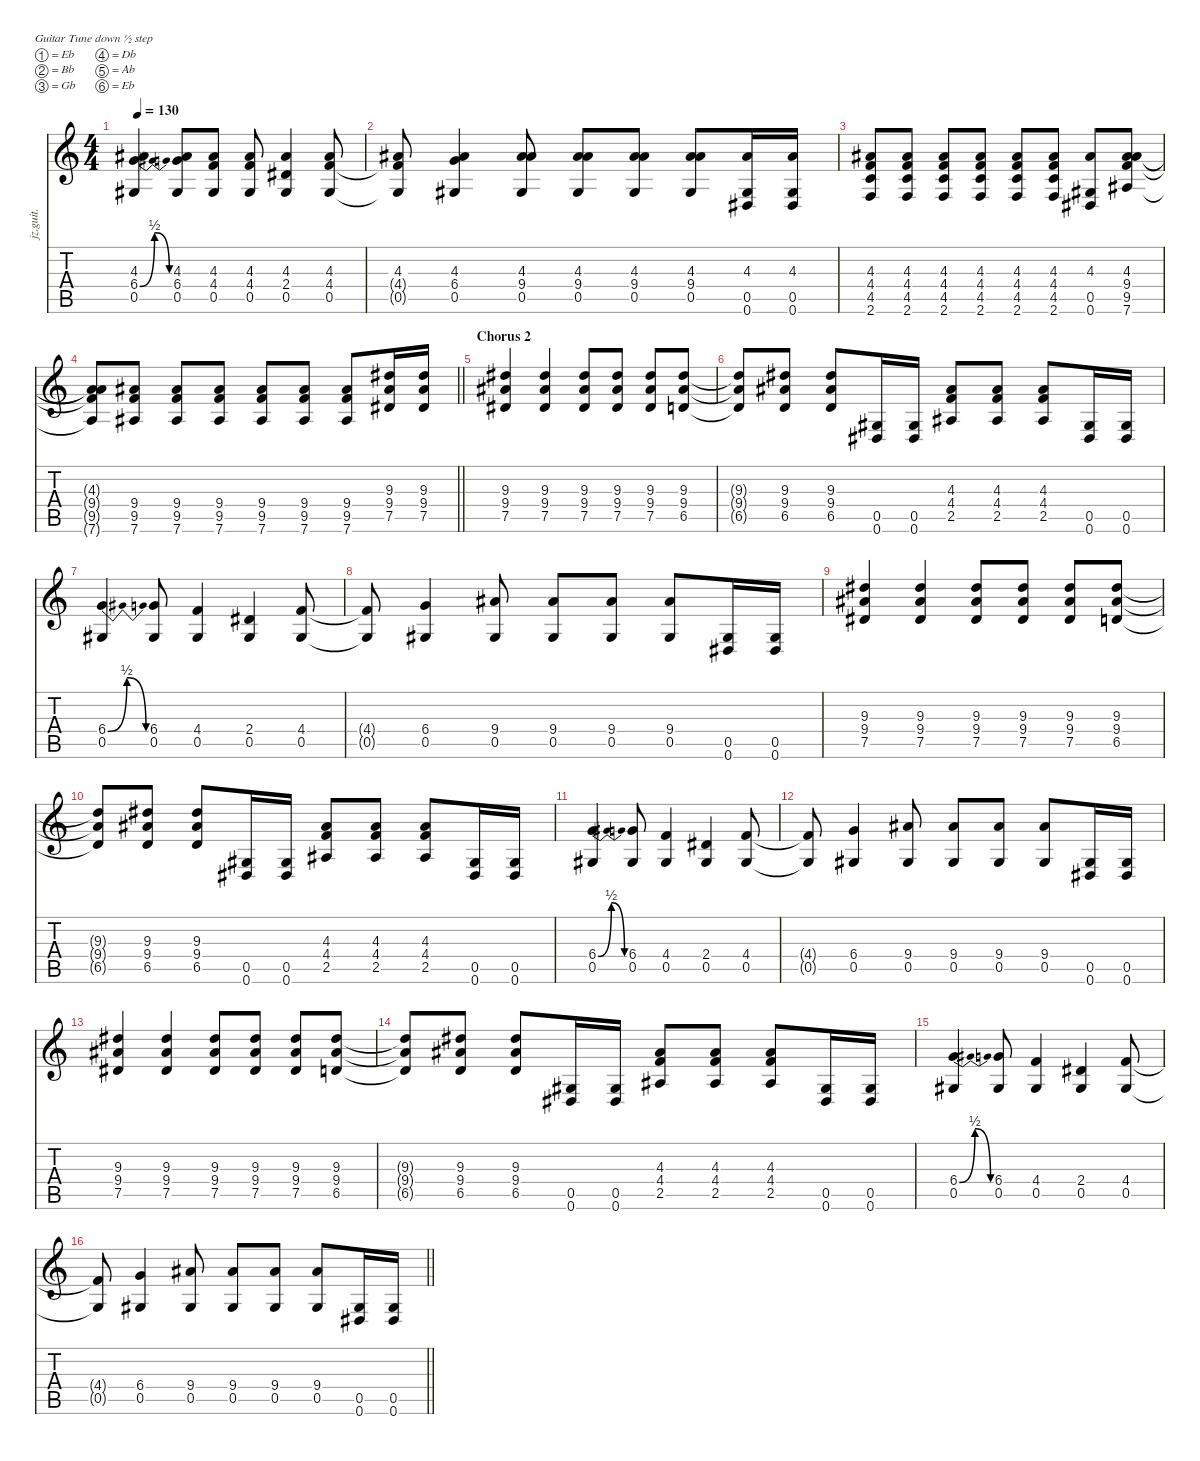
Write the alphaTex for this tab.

\defaultSystemsLayout 4
\hideDynamics
\bracketExtendMode nobrackets
\otherSystemsTrackNameOrientation horizontal
\track ("Billy" "jz.guit.") {instrument electricguitarjazz}
\staff {score tabs}
\tuning (Eb4 Bb3 Gb3 Db3 Ab2 Eb2)
\ts (4 4)
\tempo 130
\clef g2
\ks c
(6.4{be (bendrelease 0 0 9.999999599999999 2 19.999999199999998 2 30 0)} 0.5{acc #} 4.3{acc #}).4{dy f beam Up} (6.4 0.5{acc #} 4.3{acc #}).8{beam Up} (4.4 0.5{acc #} 4.3{acc #}).8{beam Up} (4.4 0.5{acc #} 4.3{acc #}).8{beam Up} (2.4{acc #} 0.5{acc #} 4.3{acc #}).4{beam Up} (4.4 0.5{acc #} 4.3{acc #}).8{beam Up} |
(4.4{t} 0.5{t acc #} 4.3{acc #}).8{beam Up} (6.4 0.5{acc #} 4.3{acc #}).4{beam Up} (9.4{acc #} 0.5{acc #} 4.3{acc #}).8{beam Up} (9.4{acc #} 0.5{acc #} 4.3{acc #}).8{beam Up} (9.4{acc #} 0.5{acc #} 4.3{acc #}).8{beam Up} (9.4{acc #} 0.5{acc #} 4.3{acc #}).8{beam Up} (0.5{acc #} 0.6{acc #} 4.3{acc #}).16{beam Up} (0.5{acc #} 0.6{acc #} 4.3{acc #}).16{beam Up} |
(4.4 4.5 2.6 4.3{acc #}).8{beam Up} (4.4 4.5 2.6 4.3{acc #}).8{beam Up} (4.4 4.5 2.6 4.3{acc #}).8{beam Up} (4.4 4.5 2.6 4.3{acc #}).8{beam Up} (4.4 4.5 2.6 4.3{acc #}).8{beam Up} (4.4 4.5 2.6 4.3{acc #}).8{beam Up} (0.5{acc #} 0.6{acc #} 4.3{acc #}).8{beam Up} (9.4{acc #} 9.5 7.6{acc #} 4.3{acc #}).8{beam Up} |
\barLineRight lightlight
(4.3{t acc #} 9.4{t acc #} 9.5{t} 7.6{t acc #}).8{beam Up} (9.4{acc #} 9.5 7.6{acc #}).8{beam Up} (9.4{acc #} 9.5 7.6{acc #}).8{beam Up} (9.4{acc #} 9.5 7.6{acc #}).8{beam Up} (9.4{acc #} 9.5 7.6{acc #}).8{beam Up} (9.4{acc #} 9.5 7.6{acc #}).8{beam Up} (9.4{acc #} 9.5 7.6{acc #}).8{beam Up} (9.3{acc #} 9.4{acc #} 7.5{acc #}).16{beam Up} (9.3{acc #} 9.4{acc #} 7.5{acc #}).16{beam Up} |
\section ("" "Chorus 2")
(9.3{acc #} 9.4{acc #} 7.5{acc #}).4{beam Up} (9.3{acc #} 9.4{acc #} 7.5{acc #}).4{beam Up} (9.3{acc #} 9.4{acc #} 7.5{acc #}).8{beam Up} (9.3{acc #} 9.4{acc #} 7.5{acc #}).8{beam Up} (9.3{acc #} 9.4{acc #} 7.5{acc #}).8{beam Up} (9.3{acc #} 9.4{acc #} 6.5).8{beam Up} |
(9.3{t acc #} 9.4{t acc #} 6.5{t}).8{beam Up} (9.3{acc #} 9.4{acc #} 6.5).8{beam Up} (9.3{acc #} 9.4{acc #} 6.5).8{beam Up} (0.5{acc #} 0.6{acc #}).16{beam Up} (0.5{acc #} 0.6{acc #}).16{beam Up} (4.3{acc #} 4.4 2.5{acc #}).8{beam Up} (4.3{acc #} 4.4 2.5{acc #}).8{beam Up} (4.3{acc #} 4.4 2.5{acc #}).8{beam Up} (0.5{acc #} 0.6{acc #}).16{beam Up} (0.5{acc #} 0.6{acc #}).16{beam Up} |
(6.4{be (bendrelease 0 0 9.999999599999999 2 19.999999199999998 2 30 0)} 0.5{acc #}).4{beam Up} (6.4 0.5{acc #}).8{beam Up} (4.4 0.5{acc #}).4{beam Up} (2.4{acc #} 0.5{acc #}).4{beam Up} (4.4 0.5{acc #}).8{beam Up} |
(4.4{t} 0.5{t acc #}).8{beam Up} (6.4 0.5{acc #}).4{beam Up} (9.4{acc #} 0.5{acc #}).8{beam Up} (9.4{acc #} 0.5{acc #}).8{beam Up} (9.4{acc #} 0.5{acc #}).8{beam Up} (9.4{acc #} 0.5{acc #}).8{beam Up} (0.5{acc #} 0.6{acc #}).16{beam Up} (0.5{acc #} 0.6{acc #}).16{beam Up} |
(9.3{acc #} 9.4{acc #} 7.5{acc #}).4{beam Up} (9.3{acc #} 9.4{acc #} 7.5{acc #}).4{beam Up} (9.3{acc #} 9.4{acc #} 7.5{acc #}).8{beam Up} (9.3{acc #} 9.4{acc #} 7.5{acc #}).8{beam Up} (9.3{acc #} 9.4{acc #} 7.5{acc #}).8{beam Up} (9.3{acc #} 9.4{acc #} 6.5).8{beam Up} |
(9.3{t acc #} 9.4{t acc #} 6.5{t}).8{beam Up} (9.3{acc #} 9.4{acc #} 6.5).8{beam Up} (9.3{acc #} 9.4{acc #} 6.5).8{beam Up} (0.5{acc #} 0.6{acc #}).16{beam Up} (0.5{acc #} 0.6{acc #}).16{beam Up} (4.3{acc #} 4.4 2.5{acc #}).8{beam Up} (4.3{acc #} 4.4 2.5{acc #}).8{beam Up} (4.3{acc #} 4.4 2.5{acc #}).8{beam Up} (0.5{acc #} 0.6{acc #}).16{beam Up} (0.5{acc #} 0.6{acc #}).16{beam Up} |
(6.4{be (bendrelease 0 0 9.999999599999999 2 19.999999199999998 2 30 0)} 0.5{acc #}).4{beam Up} (6.4 0.5{acc #}).8{beam Up} (4.4 0.5{acc #}).4{beam Up} (2.4{acc #} 0.5{acc #}).4{beam Up} (4.4 0.5{acc #}).8{beam Up} |
(4.4{t} 0.5{t acc #}).8{beam Up} (6.4 0.5{acc #}).4{beam Up} (9.4{acc #} 0.5{acc #}).8{beam Up} (9.4{acc #} 0.5{acc #}).8{beam Up} (9.4{acc #} 0.5{acc #}).8{beam Up} (9.4{acc #} 0.5{acc #}).8{beam Up} (0.5{acc #} 0.6{acc #}).16{beam Up} (0.5{acc #} 0.6{acc #}).16{beam Up} |
(9.3{acc #} 9.4{acc #} 7.5{acc #}).4{beam Up} (9.3{acc #} 9.4{acc #} 7.5{acc #}).4{beam Up} (9.3{acc #} 9.4{acc #} 7.5{acc #}).8{beam Up} (9.3{acc #} 9.4{acc #} 7.5{acc #}).8{beam Up} (9.3{acc #} 9.4{acc #} 7.5{acc #}).8{beam Up} (9.3{acc #} 9.4{acc #} 6.5).8{beam Up} |
(9.3{t acc #} 9.4{t acc #} 6.5{t}).8{beam Up} (9.3{acc #} 9.4{acc #} 6.5).8{beam Up} (9.3{acc #} 9.4{acc #} 6.5).8{beam Up} (0.5{acc #} 0.6{acc #}).16{beam Up} (0.5{acc #} 0.6{acc #}).16{beam Up} (4.3{acc #} 4.4 2.5{acc #}).8{beam Up} (4.3{acc #} 4.4 2.5{acc #}).8{beam Up} (4.3{acc #} 4.4 2.5{acc #}).8{beam Up} (0.5{acc #} 0.6{acc #}).16{beam Up} (0.5{acc #} 0.6{acc #}).16{beam Up} |
(6.4{be (bendrelease 0 0 9.999999599999999 2 19.999999199999998 2 30 0)} 0.5{acc #}).4{beam Up} (6.4 0.5{acc #}).8{beam Up} (4.4 0.5{acc #}).4{beam Up} (2.4{acc #} 0.5{acc #}).4{beam Up} (4.4 0.5{acc #}).8{beam Up} |
\barLineRight lightlight
(4.4{t} 0.5{t acc #}).8{beam Up} (6.4 0.5{acc #}).4{beam Up} (9.4{acc #} 0.5{acc #}).8{beam Up} (9.4{acc #} 0.5{acc #}).8{beam Up} (9.4{acc #} 0.5{acc #}).8{beam Up} (9.4{acc #} 0.5{acc #}).8{beam Up} (0.5{acc #} 0.6{acc #}).16{beam Up} (0.5{acc #} 0.6{acc #}).16{beam Up}
